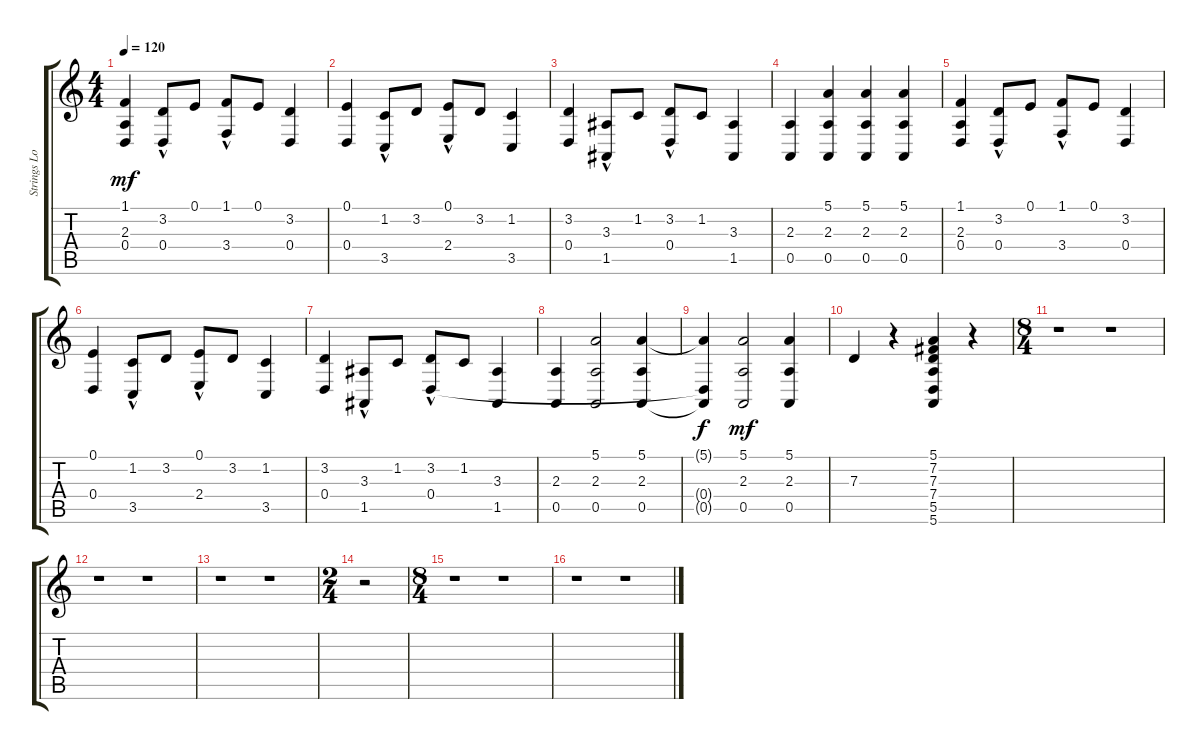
\track ("Strings Lower" "Strings Lo") {instrument stringensemble1}
\staff {score tabs}
\tuning (E4 B3 G3 D3 A2 E2) {hide}
\ts (4 4)
\tempo 120
\clef g2
\ks c
(1.1 2.3 0.4).4{dy mf} (3.2{hac} 0.4{hac}).8 0.1.8 (1.1{hac} 3.4{hac}).8 0.1.8 (3.2 0.4).4 |
(0.1 0.4).4 (1.2{hac} 3.5{hac}).8 3.2.8 (0.1{hac} 2.4{hac}).8 3.2.8 (1.2 3.5).4 |
(3.2 0.4).4 (3.3{hac} 1.5{hac}).8 1.2.8 (3.2{hac} 0.4{hac}).8 1.2.8 (3.3 1.5).4 |
(2.3 0.5).4 (5.1 2.3 0.5).4 (5.1 2.3 0.5).4 (5.1 2.3 0.5).4 |
(1.1 2.3 0.4).4 (3.2{hac} 0.4{hac}).8 0.1.8 (1.1{hac} 3.4{hac}).8 0.1.8 (3.2 0.4).4 |
(0.1 0.4).4 (1.2{hac} 3.5{hac}).8 3.2.8 (0.1{hac} 2.4{hac}).8 3.2.8 (1.2 3.5).4 |
(3.2 0.4).4 (3.3{hac} 1.5{hac}).8 1.2.8 (3.2{hac} 0.4{hac}).8 1.2.8 (3.3 1.5).4 |
(2.3 0.5).4 (5.1 2.3 0.5).2 (5.1 2.3 0.5).4 |
(5.1{t} 0.4{t} 0.5{t}).4{dy f} (5.1 2.3 0.5).2{dy mf} (5.1 2.3 0.5).4 |
7.3.4 r.4 (5.1 7.2 7.3 7.4 5.5 5.6).4 r.4 |
\ts (8 4)
r.1 r.1 |
r.1 r.1 |
r.1 r.1 |
\ts (2 4)
r.2 |
\ts (8 4)
r.1 r.1 |
r.1 r.1
